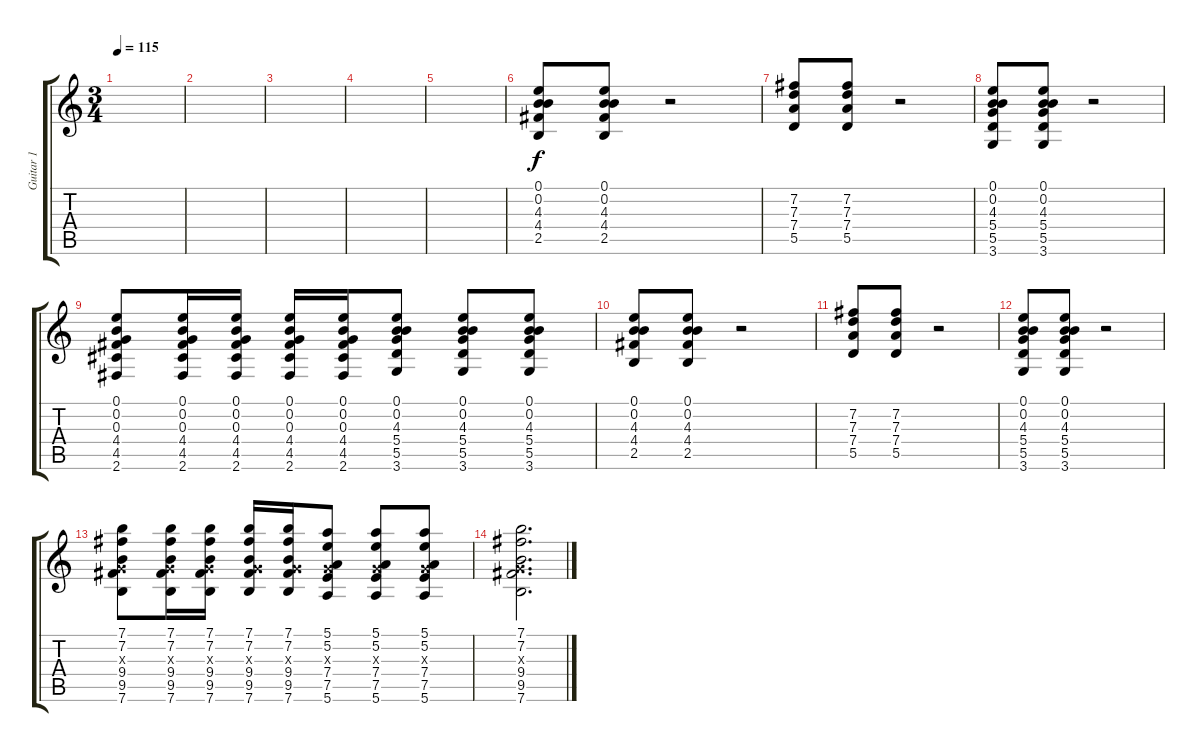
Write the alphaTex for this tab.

\track ("Guitar 1" "Guitar 1") {instrument acousticguitarsteel}
\staff {score tabs}
\tuning (E4 B3 G3 D3 A2 E2) {hide}
\ts (3 4)
\tempo 115
\clef g2
\ks c
|
|
|
|
|
(0.1 0.2 4.3 4.4 2.5).8 (0.1 0.2 4.3 4.4 2.5).8 r.2 |
(7.2 7.3 7.4 5.5).8 (7.2 7.3 7.4 5.5).8 r.2 |
(0.1 0.2 4.3 5.4 5.5 3.6).8 (0.1 0.2 4.3 5.4 5.5 3.6).8 r.2 |
(0.1 0.2 0.3 4.4 4.5 2.6).8 (0.1 0.2 0.3 4.4 4.5 2.6).16 (0.1 0.2 0.3 4.4 4.5 2.6).16 (0.1 0.2 0.3 4.4 4.5 2.6).16 (0.1 0.2 0.3 4.4 4.5 2.6).16 (0.1 0.2 4.3 5.4 5.5 3.6).8 (0.1 0.2 4.3 5.4 5.5 3.6).8 (0.1 0.2 4.3 5.4 5.5 3.6).8 |
(0.1 0.2 4.3 4.4 2.5).8 (0.1 0.2 4.3 4.4 2.5).8 r.2 |
(7.2 7.3 7.4 5.5).8 (7.2 7.3 7.4 5.5).8 r.2 |
(0.1 0.2 4.3 5.4 5.5 3.6).8 (0.1 0.2 4.3 5.4 5.5 3.6).8 r.2 |
(7.1 7.2 0.3{x} 9.4 9.5 7.6).8 (7.1 7.2 0.3{x} 9.4 9.5 7.6).16 (7.1 7.2 0.3{x} 9.4 9.5 7.6).16 (7.1 7.2 0.3{x} 9.4 9.5 7.6).16 (7.1 7.2 0.3{x} 9.4 9.5 7.6).16 (5.1 5.2 0.3{x} 7.4 7.5 5.6).8 (5.1 5.2 0.3{x} 7.4 7.5 5.6).8 (5.1 5.2 0.3{x} 7.4 7.5 5.6).8 |
(7.1 7.2 0.3{x} 9.4 9.5 7.6).2{d}
